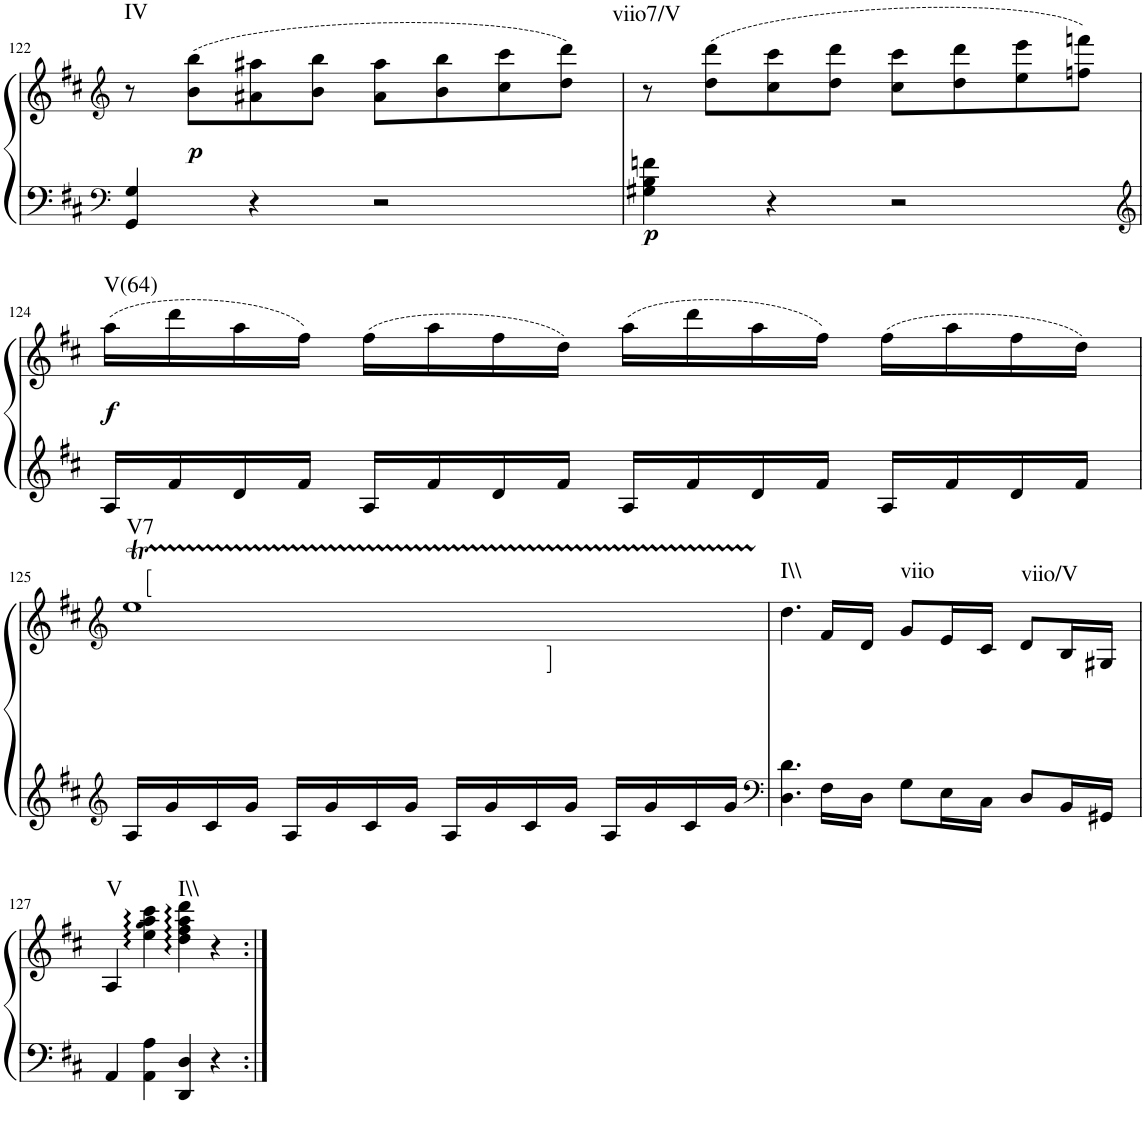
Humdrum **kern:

**kern	**kern	**dynam	**harte
*part1	*part1	*part1	*part1
*staff2	*staff1	*staff1/2	*
*I"unbenannt2	*	*	*
!!LO:PB:g=z
*clefF4	*clefG2	*	*
*k[f#c#]	*k[f#c#]	*	*
*M4/4	*M4/4	*	*
=122	=122	=122	=122
!	!	!	!LO:H:kt=IV
4GG/ 4G/	8r	.	N
!	!	!LO:DY:b	!
.	(8b\ 8bb\L	p	.
4r	8a#X\ 8aa#X\	.	.
.	8b\ 8bb\J	.	.
2r	8a#\ 8aa#\L	.	.
.	8b\ 8bb\	.	.
.	8cc#\ 8ccc#\	.	.
.	8dd\ 8ddd\J)	.	.
=123	=123	=123	=123
!	!	!LO:DY:b=2	!LO:H:kt=viio7/V
4G#X\ 4B\ 4fn\	8r	p	N
.	(8dd\ 8ddd\L	.	.
4r	8cc#\ 8ccc#\	.	.
.	8dd\ 8ddd\J	.	.
2r	8cc#\ 8ccc#\L	.	.
.	8dd\ 8ddd\	.	.
.	8ee\ 8eee\	.	.
.	8ffn\ 8fffn\J)	.	.
!!LO:LB:g=z
=124	=124	=124	=124
*clefG2	*	*	*
!	!	!LO:DY:b	!LO:H:kt=V(64)
16A/LL	(16aa\LL	f	N
16f#/	16ddd\	.	.
16d/	16aa\	.	.
16f#/JJ	16ff#\JJ)	.	.
16A/LL	(16ff#\LL	.	.
16f#/	16aa\	.	.
16d/	16ff#\	.	.
16f#/JJ	16dd\JJ)	.	.
16A/LL	(16aa\LL	.	.
16f#/	16ddd\	.	.
16d/	16aa\	.	.
16f#/JJ	16ff#\JJ)	.	.
16A/LL	(16ff#\LL	.	.
16f#/	16aa\	.	.
16d/	16ff#\	.	.
16f#/JJ	16dd\JJ)	.	.
!!LO:LB:g=z
=125	=125	=125	=125
*clefG2	*clefG2	*	*
!	!	!	!LO:H:kt=V7
16A/LL	1eeT	.	N
16g/	.	.	.
16c#/	.	.	.
16g/JJ	.	.	.
16A/LL	.	.	.
16g/	.	.	.
16c#/	.	.	.
16g/JJ	.	.	.
16A/LL	.	.	.
16g/	.	.	.
16c#/	.	.	.
16g/JJ	.	.	.
16A/LL	.	.	.
16g/	.	.	.
16c#/	.	.	.
16g/JJ	.	.	.
=126	=126	=126	=126
*clefF4	*	*	*
!	!	!	!LO:H:kt=I\\
4.D\ 4.d\	4.dd\	.	N
16F#\LL	16f#/LL	.	.
16D\JJ	16d/JJ	.	.
!	!	!	!LO:H:kt=viio
8G\L	8g/L	.	N
16E\L	16e/L	.	.
16C#\JJ	16c#/JJ	.	.
!	!	!	!LO:H:kt=viio/V
8D/L	8d/L	.	N
16BB/L	16B/L	.	.
16GG#X/JJ	16G#X/JJ	.	.
!!LO:LB:g=z
=127	=127	=127	=127
!	!	!	!LO:H:kt=V
4AA/	4A/	.	N
4AA\ 4A\	4ee\ 4gg!\ 4aa\ 4ccc#\	.	.
!	!	!	!LO:H:kt=I\\
4DD/ 4D/	4dd\ 4ff#\ 4aa\ 4ddd\	.	N
4r	4r	.	.
=:|!	=:|!	=:|!	=:|!
*-	*-	*-	*-
